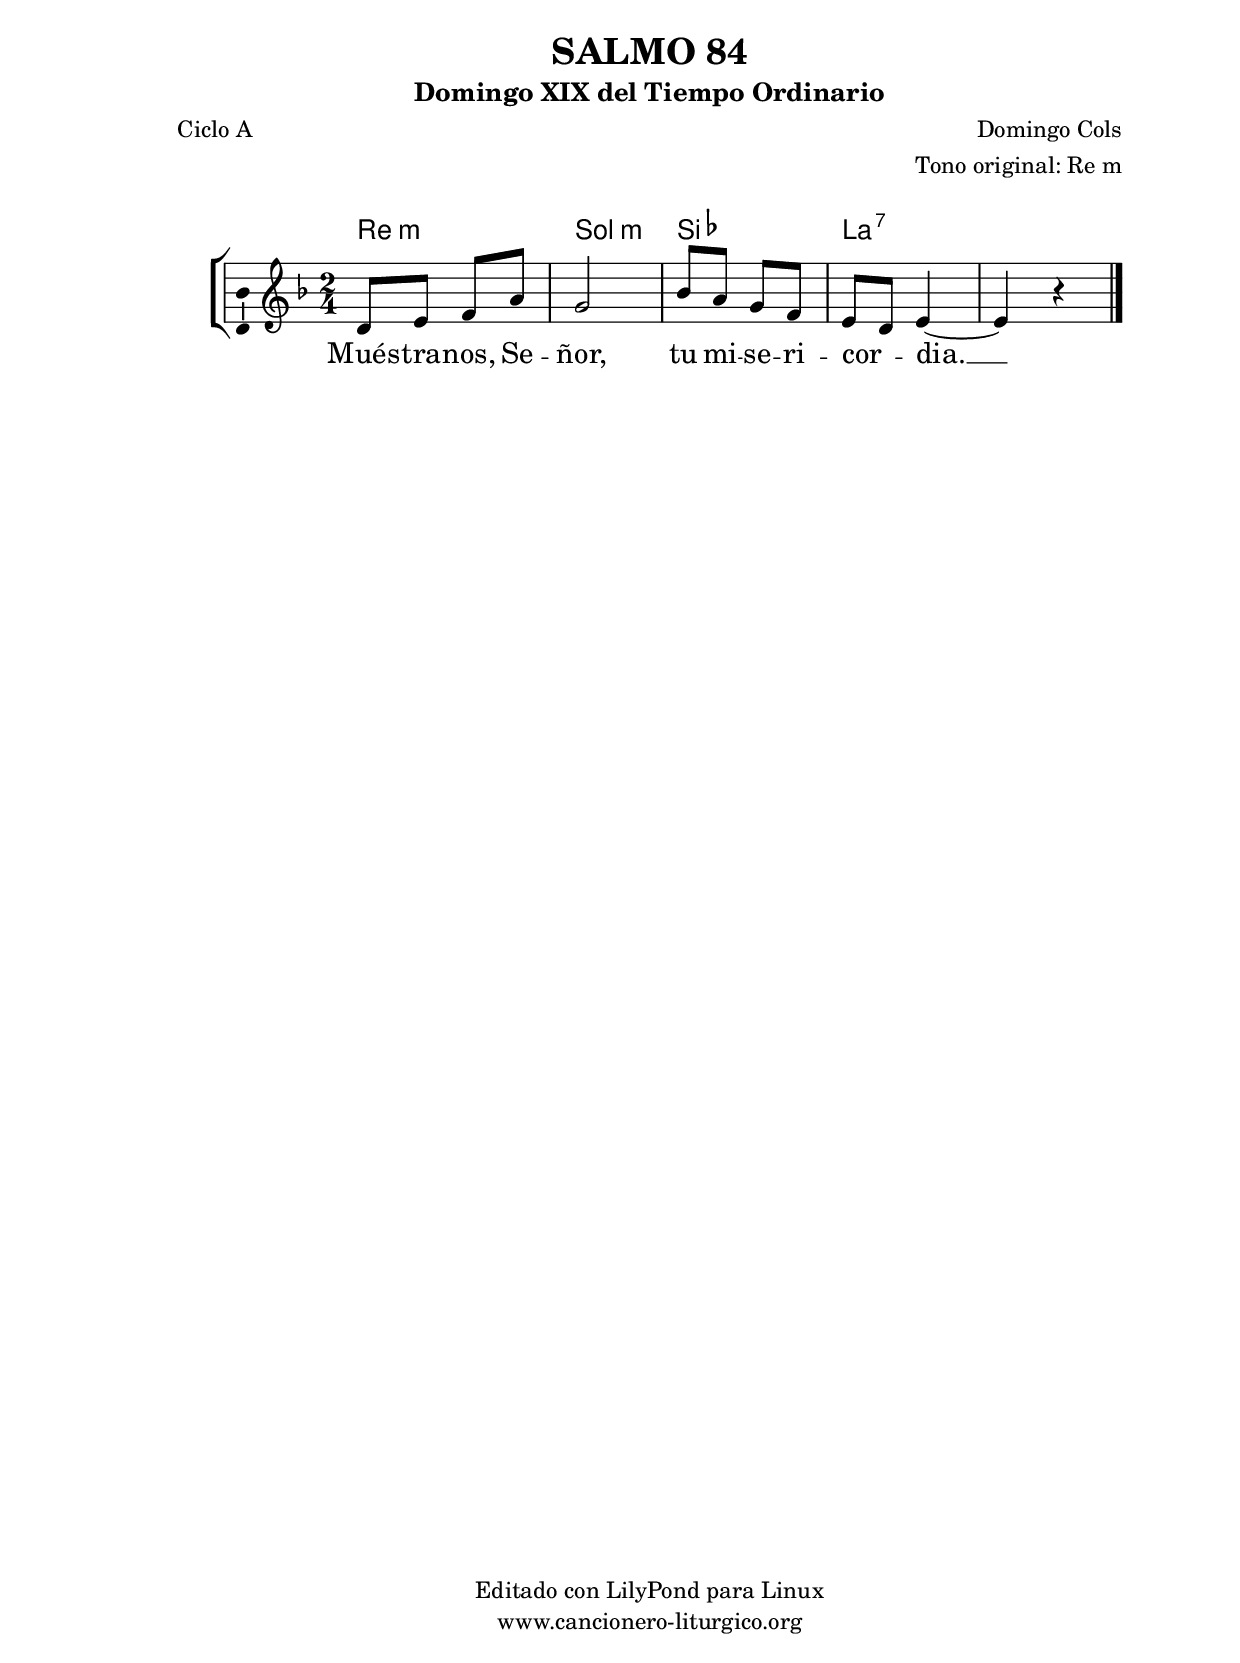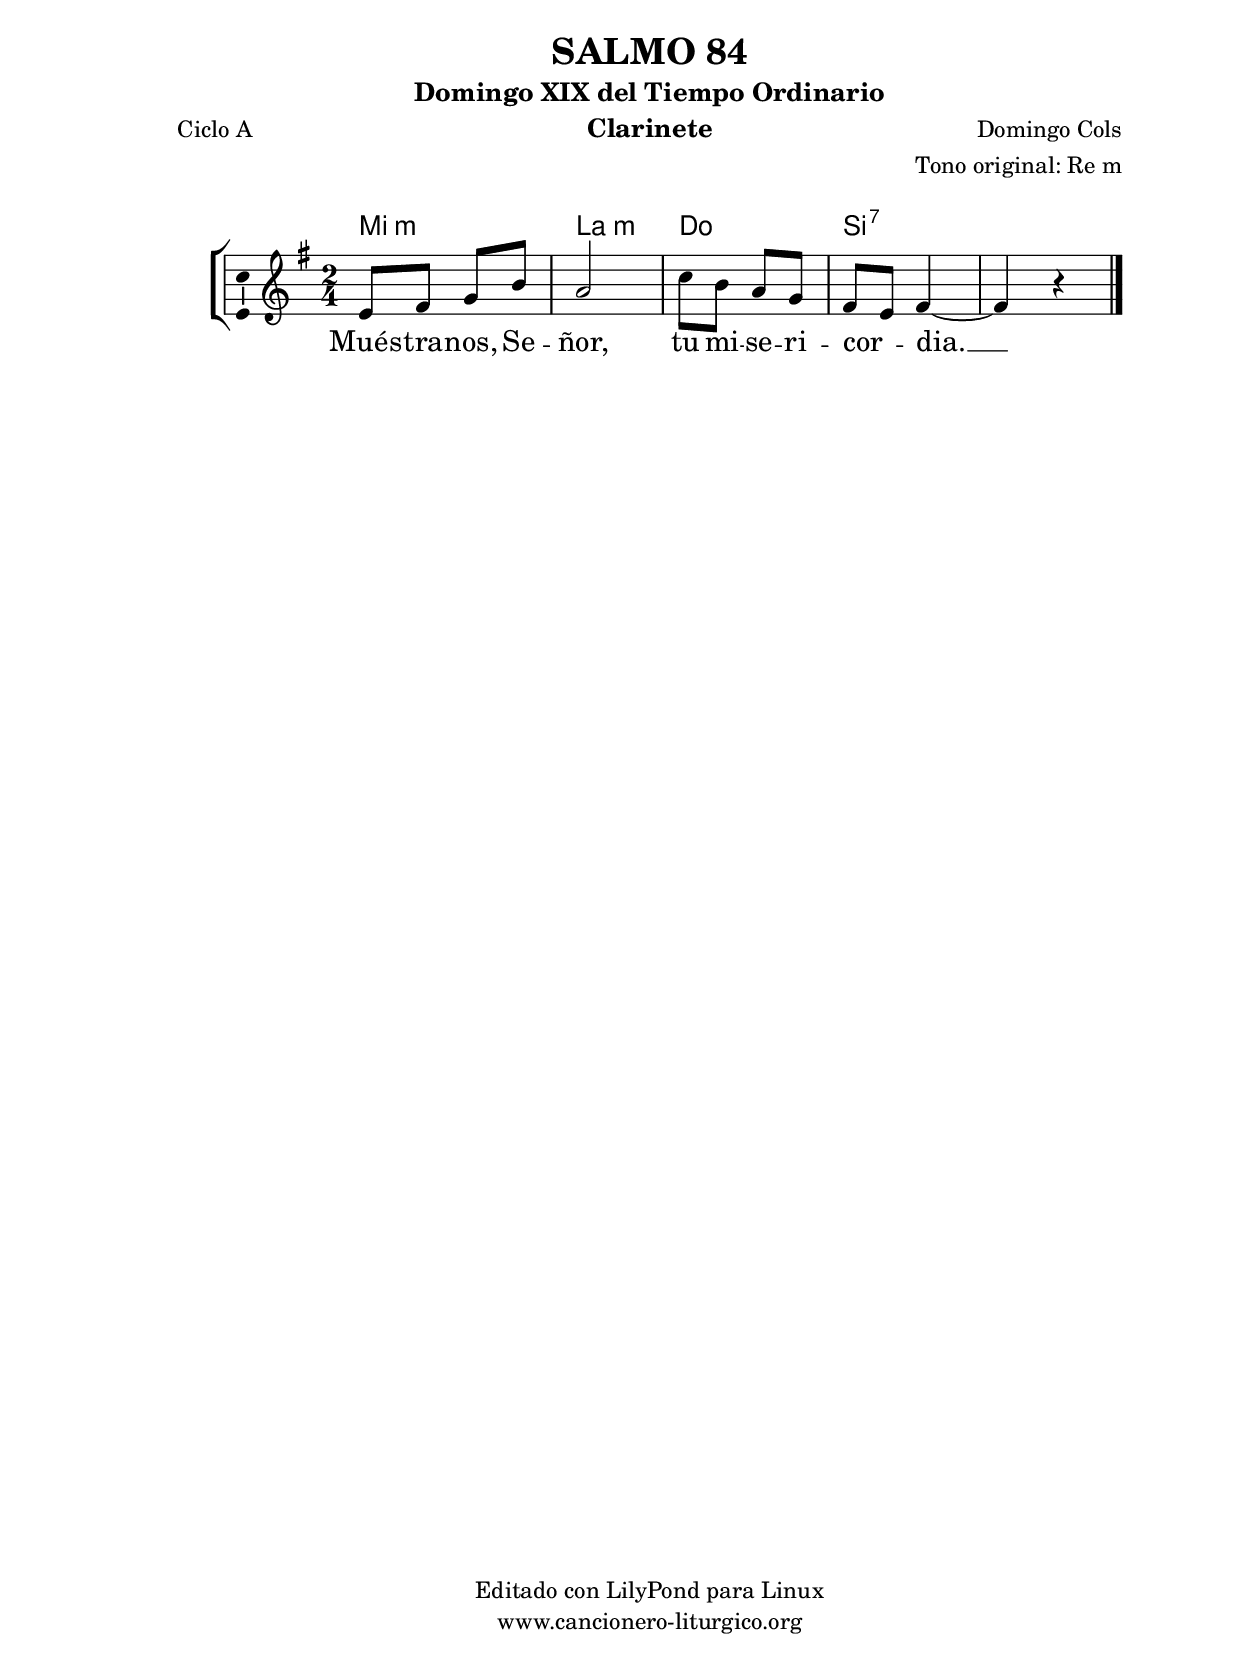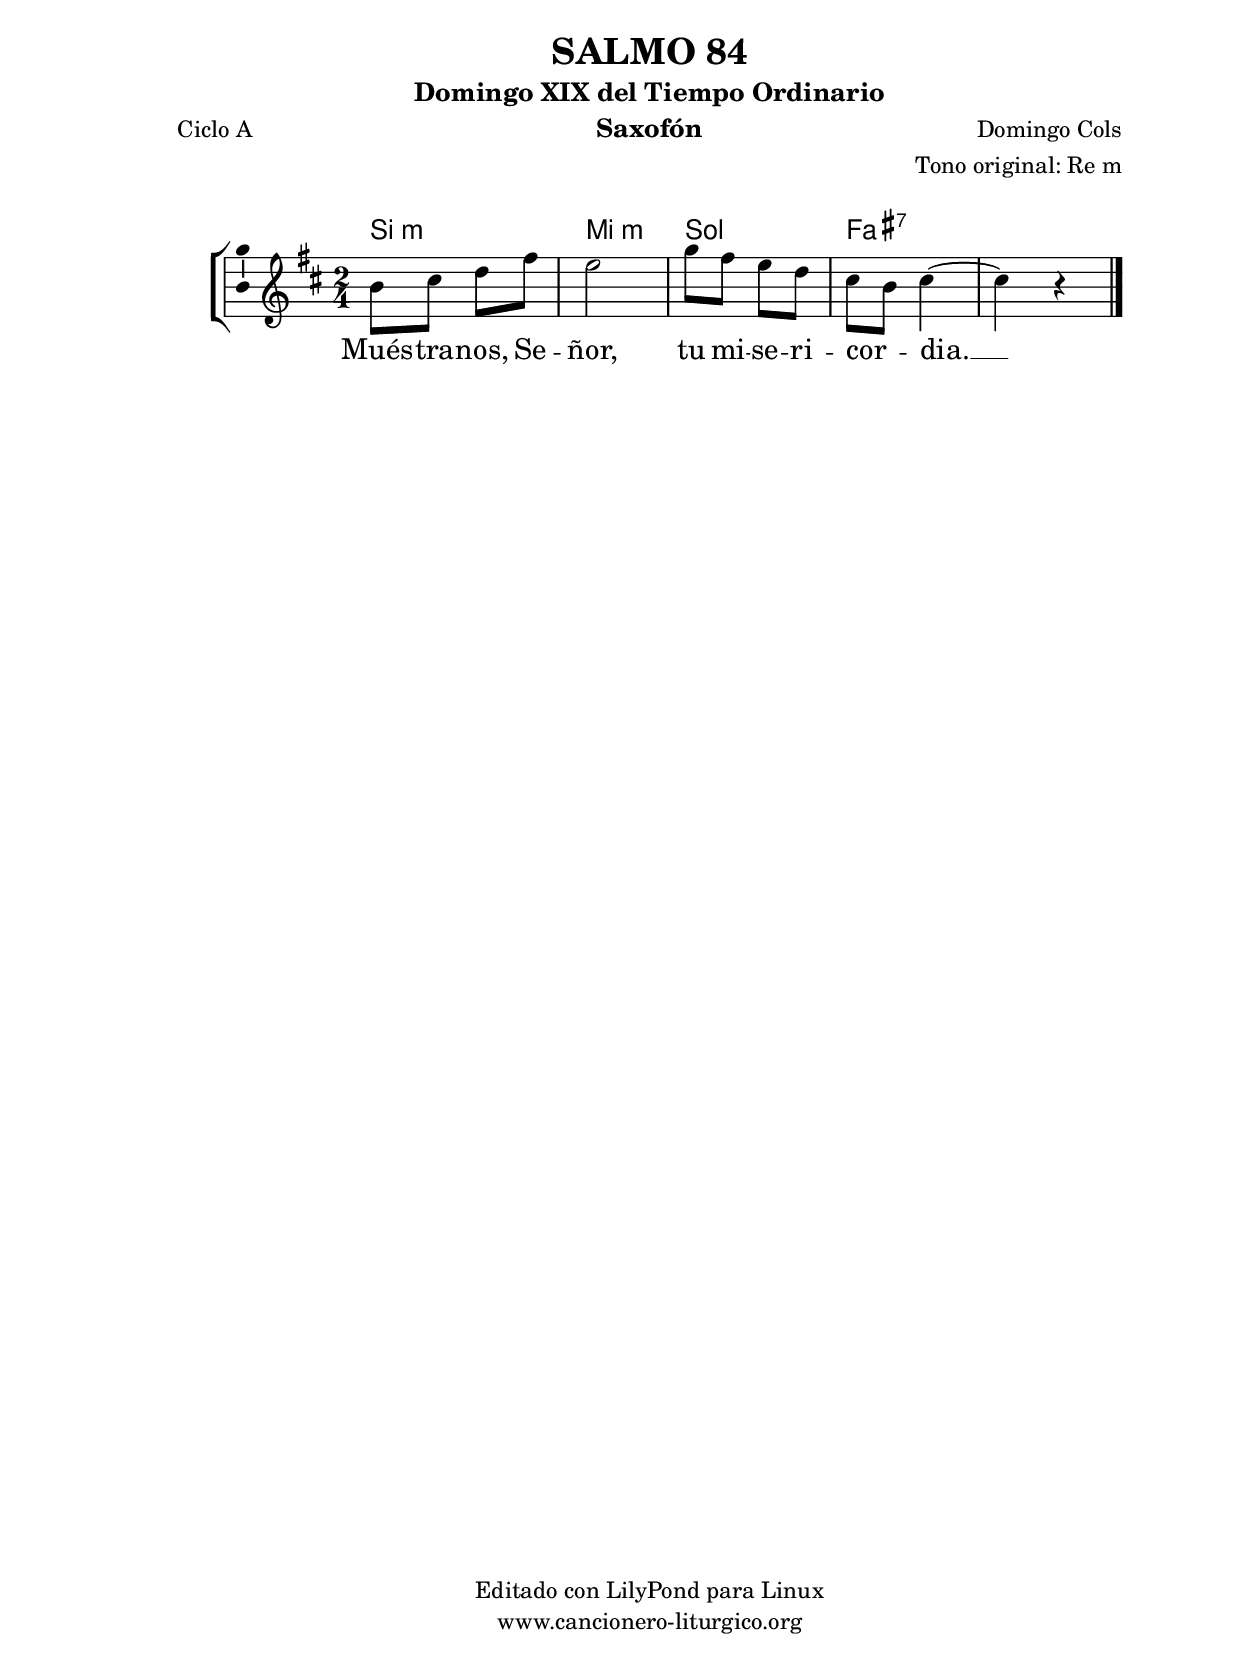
%
%para convertir .midi en .wav:
%timidity filename.midi -Ow -o finename.wav
%
%
%Para convertir de .wav a .mp3:
%lame -h -m j filename.wav
%
%
%para escuchar el midi:
%timidity nombrefichero.midi
%


%versión de lilypond para la que se ha escrito esta partitura:
\version "2.16.0"

	%Tamaño papel
	#(set-default-paper-size "a4")
	%Tamaño partitura
	#(set-global-staff-size 20)
	%No responde al pulsar sobre una nota
	#(ly:set-option 'point-and-click #f)

%parámetros del encabezamiento:
\header {
	title = "SALMO 84"
	subtitle = "Domingo XIX del Tiempo Ordinario"
	composer = "Domingo Cols"
	poet = "Ciclo A"
	meter = ""
	arranger = "Tono original: Re m"
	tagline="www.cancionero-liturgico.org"
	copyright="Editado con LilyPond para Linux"
	}

%parámetros asociados al papel:
\paper  {
	oddHeaderMarkup = \markup {\fill-line { \on-the-fly #not-first-page \fromproperty #'header:title \on-the-fly #not-first-page \fromproperty #'header:composer }}
	evenHeaderMarkup = \markup {\fill-line { \fromproperty #'header:composer \fromproperty #'header:title }}
	#(set-paper-size "a4")
	print-page-number = ##f
	first-page-number = 1
	print-first-page-number = ##f
%	head-separation = 3.0 \cm
	top-margin = 2.0 \cm
	bottom-margin = 0.5\cm
%%%	bottom-margin = -1.0\cm
	left-margin = 3.0 \cm
	line-width = 16.0 \cm 
	indent = 8\mm
	interscoreline = 2.\mm
	between-system-space = 15\mm
%	para que las partituras no llenen la hoja:
	ragged-bottom = ##t
%	idem para la última hoja:
	ragged-last-bottom = ##f
%	para que las partituras llenen el ancho del papel:
	ragged-last = ##f
	after-title-space = 2.5 \cm
%page-count=1
%system-count=2

	%Flexible Vertical Spacing
%	markup-markup-spacing =
%	#'((basic-distance . 15) (minimum-distance . 15) (padding . 3))
	markup-system-spacing =
	#'((basic-distance . 15) (minimum-distance . 15) (padding . 3))
	system-system-spacing =
	#'((basic-distance . 15) (minimum-distance . 15) (padding . 3))
	score-system-spacing =
	#'((basic-distance . 15) (minimum-distance . 15) (padding . 5))
%	top-system-spacing = % header
%	#'((basic-distance . 8) (minimum-distance . 0) (padding . 3))
%	top-markup-spacing =
%	#'((basic-distance . 20) (minimum-distance . 20) (padding . 3))
	last-bottom-spacing = % footer
	#'((basic-distance . 5) (minimum-distance . 5) (padding . 3))
%	score-markup-spacing =
%	#'((basic-distance . 16) (minimum-distance . 13) (padding . 3))

	}


%parámetros que afectan a toda la partitura:
global =  {
	%clave de sol (G):
	\clef G
	%armadura:
%%%	\transpose c ees
	\key d \minor
	\tempo 4=90
	\set Score.tempoHideNote = ##t
	}


acordes = {
	\italianChords
	\chordmode {
%%%	\transpose c ees
{

d2:m g:m bes a:7 s

	}
	}
}

melodia = 
%%%	\transpose c ees
{
	\relative c'{
	\time 2/4

d8 e f a
g2
bes8 a g f
e8 d e4~
e4 r4

\bar "|."
}
}

texto = \lyricmode {
Mués -- tra -- nos, Se -- ñor, tu mi -- se -- ri -- cor -- _ dia. __
	}


acordesStaff = \context ChordNames = acordesStaff <<
	\set chordChanges = ##t
	\acordes
	>>


vozStaff = \context Voice = vozStaff
\with {\consists "Ambitus_engraver"}
<<
%	\set Staff.instrumentName = ""
%	\set Staff.shortInstrumentName = ""
%	\set Staff.midiInstrument = #"clarinet"
%	\set Staff.midiInstrument = #"cello"
%	\set Staff.midiInstrument = #"flute"
	\set Staff.midiInstrument = #"electric guitar (jazz)"
%	\set Staff.midiInstrument = #"english horn"
%	\set Staff.midiInstrument = #"violin"
%	\set Staff.midiInstrument = #"glockenspiel"
	\set Staff.midiMinimumVolume = #0.7
	\set Staff.midiMaximumVolume = #0.9
	\global
	\melodia
	>>


textoStaff = \context Lyrics = textoStaff <<
	\lyricsto vozStaff \texto
	>>

\book {
	\score {
		\context ChoirStaff {
			\override StaffGroup.SystemStartBracket #'collapse-height = #1
			\override Score.SystemStartBar #'collapse-height = #1
			<<
			\acordesStaff
			\vozStaff
			\textoStaff
			>>
			}
		\layout {
	    		\context {
				\Lyrics
				\override LyricText #'font-size = #2
				}
	   		 \context {
				\Score
				%fontSize = #3
				\override StaffSymbol #'staff-space = #(magstep +3)
				%\override Beam #'thickness = #0.55
				%\override SpacingSpanner #'spacing-increment = #1.0
				%\override Slur #'height-limit = #1.5
				}
			}
		}
	\score {
		\unfoldRepeats
		\context ChoirStaff {
			<<
			\acordesStaff
			\vozStaff
			>>
			}
		\midi {
	  		\context {
	  			\Score
				tempoWholesPerMinute = #(ly:make-moment 70 4)
				}
			}
		}
	}

%Partitura para clarinete
#(define output-suffix "C")
\book {
	\header{
		instrument = "Clarinete"
		}
	\score {
		\context ChoirStaff {
			\override StaffGroup.SystemStartBracket #'collapse-height = #1
			\override Score.SystemStartBar #'collapse-height = #1
\transpose c d
			<<
			\acordesStaff
			\vozStaff
			\textoStaff
			>>
			}
		\layout {
	    		\context {
				\Lyrics
				\override LyricText #'font-size = #2
				}
	   		 \context {
				\Score
				%fontSize = #3
				\override StaffSymbol #'staff-space = #(magstep +3)
				%\override Beam #'thickness = #0.55
				%\override SpacingSpanner #'spacing-increment = #1.0
				%\override Slur #'height-limit = #1.5
				}
			}
		}
	}

%Partitura para saxofón
#(define output-suffix "S")
\book {
	\header{
		instrument = "Saxofón"
		}
	\score {
		\context ChoirStaff {
			\override StaffGroup.SystemStartBracket #'collapse-height = #1
			\override Score.SystemStartBar #'collapse-height = #1
\transpose c a
			<<
			\acordesStaff
			\vozStaff
			\textoStaff
			>>
			}
		\layout {
	    		\context {
				\Lyrics
				\override LyricText #'font-size = #2
				}
	   		 \context {
				\Score
				%fontSize = #3
				\override StaffSymbol #'staff-space = #(magstep +3)
				%\override Beam #'thickness = #0.55
				%\override SpacingSpanner #'spacing-increment = #1.0
				%\override Slur #'height-limit = #1.5
				}
			}
		}
	}

